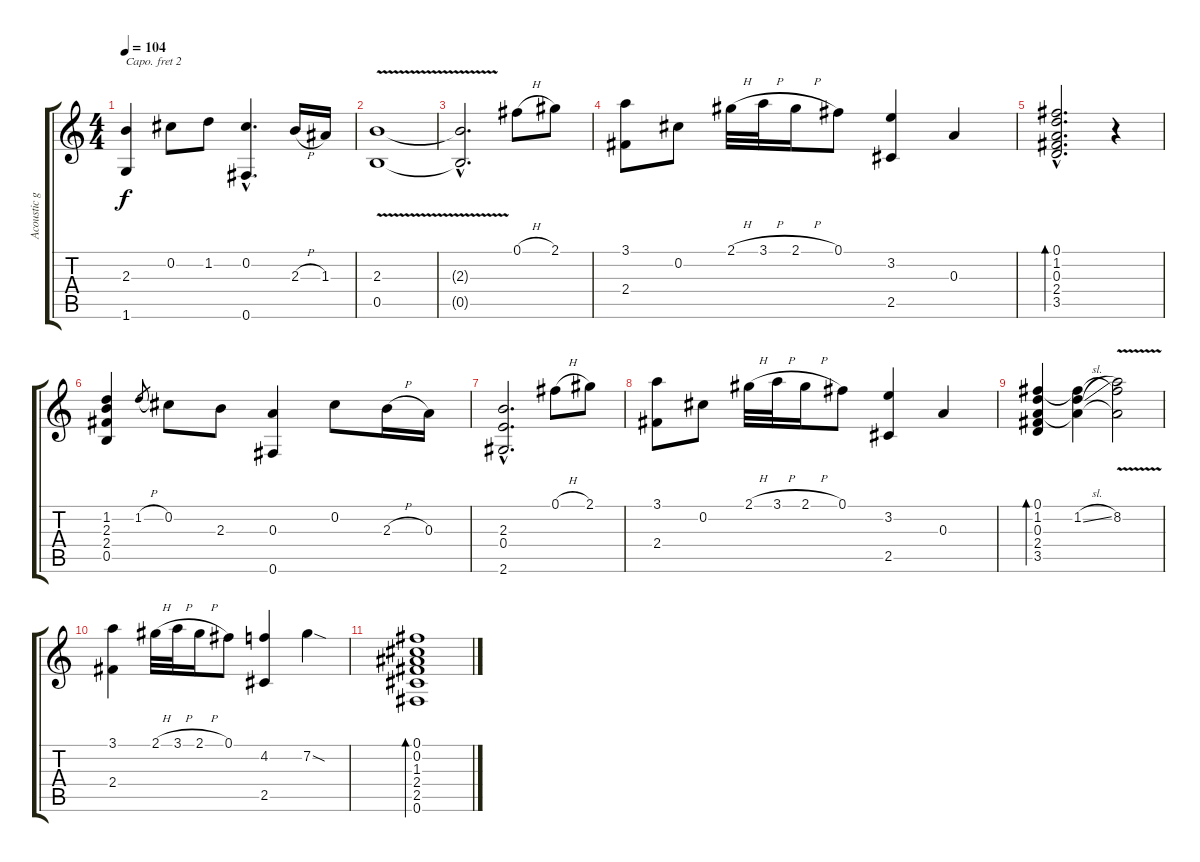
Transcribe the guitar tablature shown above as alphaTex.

\track ("Acoustic guitar" "Acoustic g") {instrument acousticguitarsteel}
\staff {score tabs}
\capo 2
\tuning (E4 B3 G3 D3 A2 E2) {hide}
\ts (4 4)
\tempo 104
\clef g2
\ks c
(2.3 1.6).4{dy f} 0.2.8 1.2.8 (0.2{hac} 0.6).4{d} 2.3{h}.16 1.3.16 |
(2.3{v} 0.5).1 |
(2.3{hac t} 0.5{hac t}).2{d} 0.1{h}.8 2.1.8 |
(3.1 2.4).8 0.2.8 2.1{h}.32 3.1{h}.32 2.1{h}.16 0.1.8 (3.2 2.5).4 0.3.4 |
(0.1{hac} 1.2{hac} 0.3{hac} 2.4{hac} 3.5{hac}).2{d bd 240} r.4 |
(1.2 2.3 2.4 0.5).4 1.2{h}.8{gr} 0.2.8 2.3.8 (0.3 0.6).4 0.2.8 2.3{h}.16 0.3.16 |
(2.3{hac} 0.4 2.6{hac}).2{d} 0.1{h}.8 2.1.8 |
(3.1 2.4).8 0.2.8 2.1{h}.32 3.1{h}.32 2.1{h}.16 0.1.8 (3.2 2.5).4 0.3.4 |
(0.1 1.2 0.3 2.4 3.5).4{bd 240} (0.1{t} 1.2{sl} 0.3{t}).4 (0.1{t} 8.2{v} 0.3{t}).2 |
(3.1 2.4).4 2.1{h}.32 3.1{h}.32 2.1{h}.16 0.1.8 (4.2 2.5).4 7.2{sod}.4 |
(0.1 0.2 1.3 2.4 2.5 0.6).1{bd 480}
